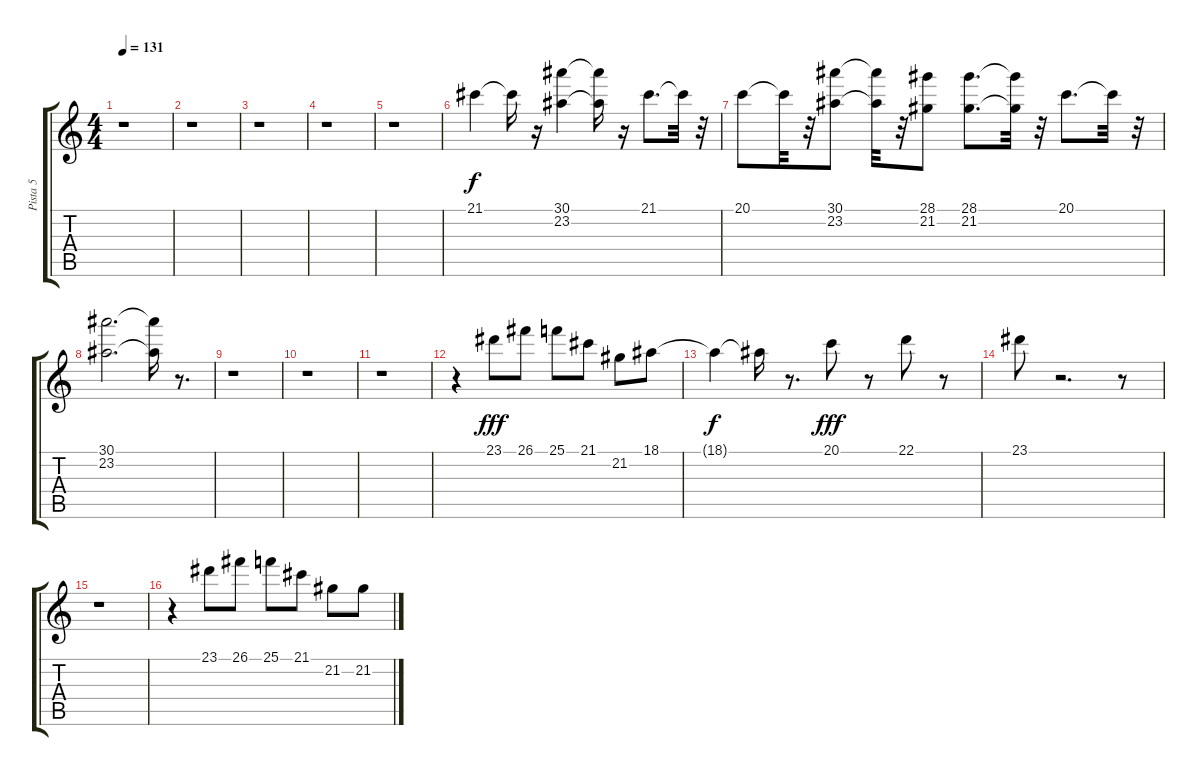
\track ("Pista 5" "Pista 5") {instrument fx5brightness}
\staff {score tabs}
\tuning (E4 B3 G3 D3 A2 E2) {hide}
\ts (4 4)
\tempo 131
\clef g2
\ks c
r.1{dy f} |
r.1 |
r.1 |
r.1 |
r.1 |
21.1.4 21.1{t}.16 r.16 (30.1 23.2).4 (30.1{t} 23.2{t}).16 r.16 21.1.8{d} 21.1{t}.32 r.32 |
20.1.8 20.1{t}.32 r.32 (30.1 23.2).8 (30.1{t} 23.2{t}).32 r.32 (28.1 21.2).8 (28.1 21.2).8{d} (28.1{t} 21.2{t}).32 r.32 20.1.8{d} 20.1{t}.32 r.32 |
(30.1 23.2).2{d} (30.1{t} 23.2{t}).16 r.8{d} |
r.1 |
r.1 |
r.1 |
r.4 23.1.8{dy fff} 26.1.8 25.1.8 21.1.8 21.2.8 18.1.8 |
18.1{t}.4{dy f} 18.1{t}.16 r.8{d} 20.1.8{dy fff} r.8 22.1.8 r.8 |
23.1.8 r.2{d} r.8 |
r.1 |
r.4 23.1.8 26.1.8 25.1.8 21.1.8 21.2.8 21.2.8
